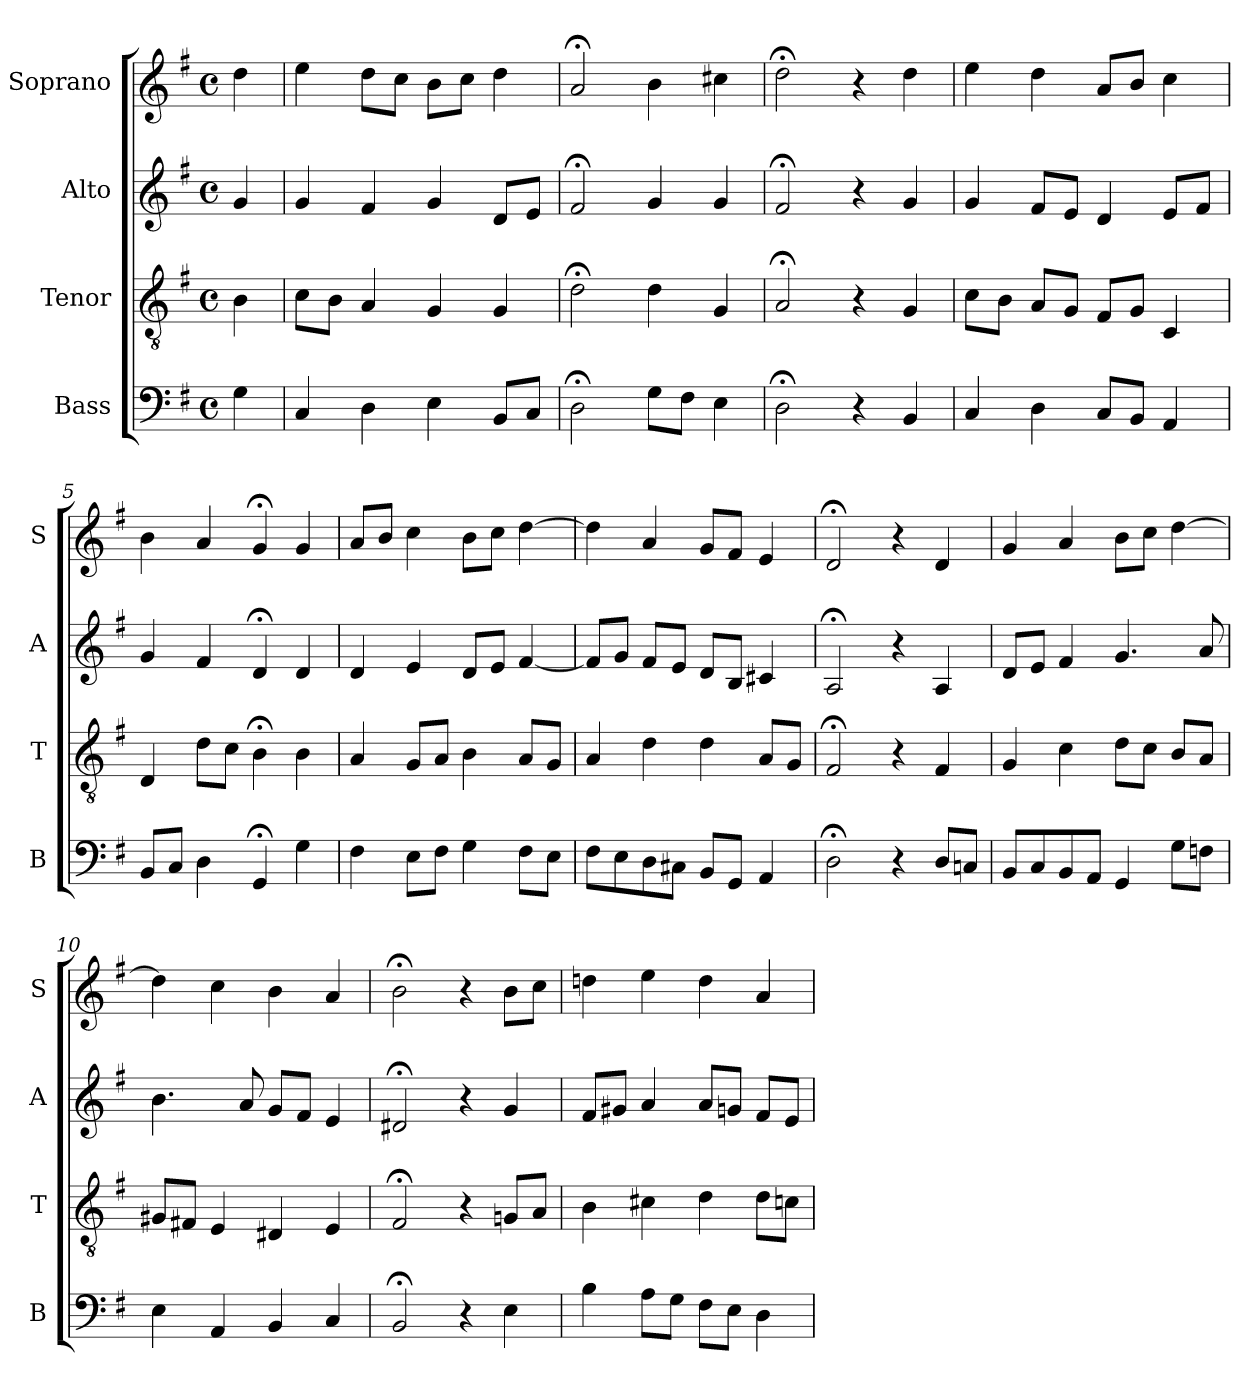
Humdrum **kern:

**kern	**kern	**kern	**kern
*part4	*part3	*part2	*part1
*staff4	*staff3	*staff2	*staff1
*I"Bass	*I"Tenor	*I"Alto	*I"Soprano
*I'B	*I'T	*I'A	*I'S
*clefF4	*clefGv2	*clefG2	*clefG2
*k[f#]	*k[f#]	*k[f#]	*k[f#]
*G:	*G:	*G:	*G:
*M4/4	*M4/4	*M4/4	*M4/4
*met(c)	*met(c)	*met(c)	*met(c)
*MM100	*MM100	*MM100	*MM100
=	=	=	=
4G	4B	4g	4dd
=1	=1	=1	=1
4C	8cL	4g	4ee
.	8BJ	.	.
4D	4A	4f#	8ddL
.	.	.	8ccJ
4E	4G	4g	8bL
.	.	.	8ccJ
8BBL	4G	8dL	4dd
8CJ	.	8eJ	.
=2	=2	=2	=2
2D;<	2d;<	2f#;<	2a;<
8GL	4d	4g	4b
8F#J	.	.	.
4E	4G	4g	4cc#X
=3	=3	=3	=3
2D;<	2A;<	2f#;<	2dd;<
4r	4r	4r	4r
4BB	4G	4g	4dd
=4	=4	=4	=4
4C	8cL	4g	4ee
.	8BJ	.	.
4D	8AL	8f#L	4dd
.	8GJ	8eJ	.
8CL	8F#L	4d	8aL
8BBJ	8GJ	.	8bJ
4AA	4C	8eL	4cc
.	.	8f#J	.
=5	=5	=5	=5
8BBL	4D	4g	4b
8CJ	.	.	.
4D	8dL	4f#	4a
.	8cJ	.	.
4GG;<	4B;<	4d;<	4g;<
4G	4B	4d	4g
=6	=6	=6	=6
4F#	4A	4d	8aL
.	.	.	8bJ
8EL	8GL	4e	4cc
8F#J	8AJ	.	.
4G	4B	8dL	8bL
.	.	8eJ	8ccJ
8F#L	8AL	[4f#	[4dd
8EJ	8GJ	.	.
=7	=7	=7	=7
8F#L	4A	8f#L]	4dd]
8E	.	8gJ	.
8D	4d	8f#L	4a
8C#XJ	.	8eJ	.
8BBL	4d	8dL	8gL
8GGJ	.	8BJ	8f#J
4AA	8AL	4c#X	4e
.	8GJ	.	.
=8	=8	=8	=8
2D;<	2F#;<	2A;<	2d;<
4r	4r	4r	4r
8DL	4F#	4A	4d
8CnJ	.	.	.
=9	=9	=9	=9
8BBL	4G	8dL	4g
8C	.	8eJ	.
8BB	4c	4f#	4a
8AAJ	.	.	.
4GG	8dL	4.g	8bL
.	8cJ	.	8ccJ
8GL	8BL	.	[4dd
8FnJ	8AJ	8a	.
=10	=10	=10	=10
4Ei	8G#XiL	4.bi	4ddi]
.	8F#XJ	.	.
4AA	4E	.	4cc
.	.	8a	.
4BB	4D#X	8gL	4b
.	.	8f#J	.
4C	4E	4e	4a
=11	=11	=11	=11
2BB;<	2F#;<	2d#X;<	2b;<
4r	4r	4r	4r
4E	8GnL	4g	8bL
.	8AJ	.	8ccJ
=12	=12	=12	=12
4B	4B	8f#L	4ddn
.	.	8g#XJ	.
8AL	4c#X	4a	4ee
8GJ	.	.	.
8F#L	4d	8aL	4dd
8EJ	.	8gnJ	.
4D	8dL	8f#L	4a
.	8cnJ	8eJ	.
=	=	=	=
*-	*-	*-	*-
